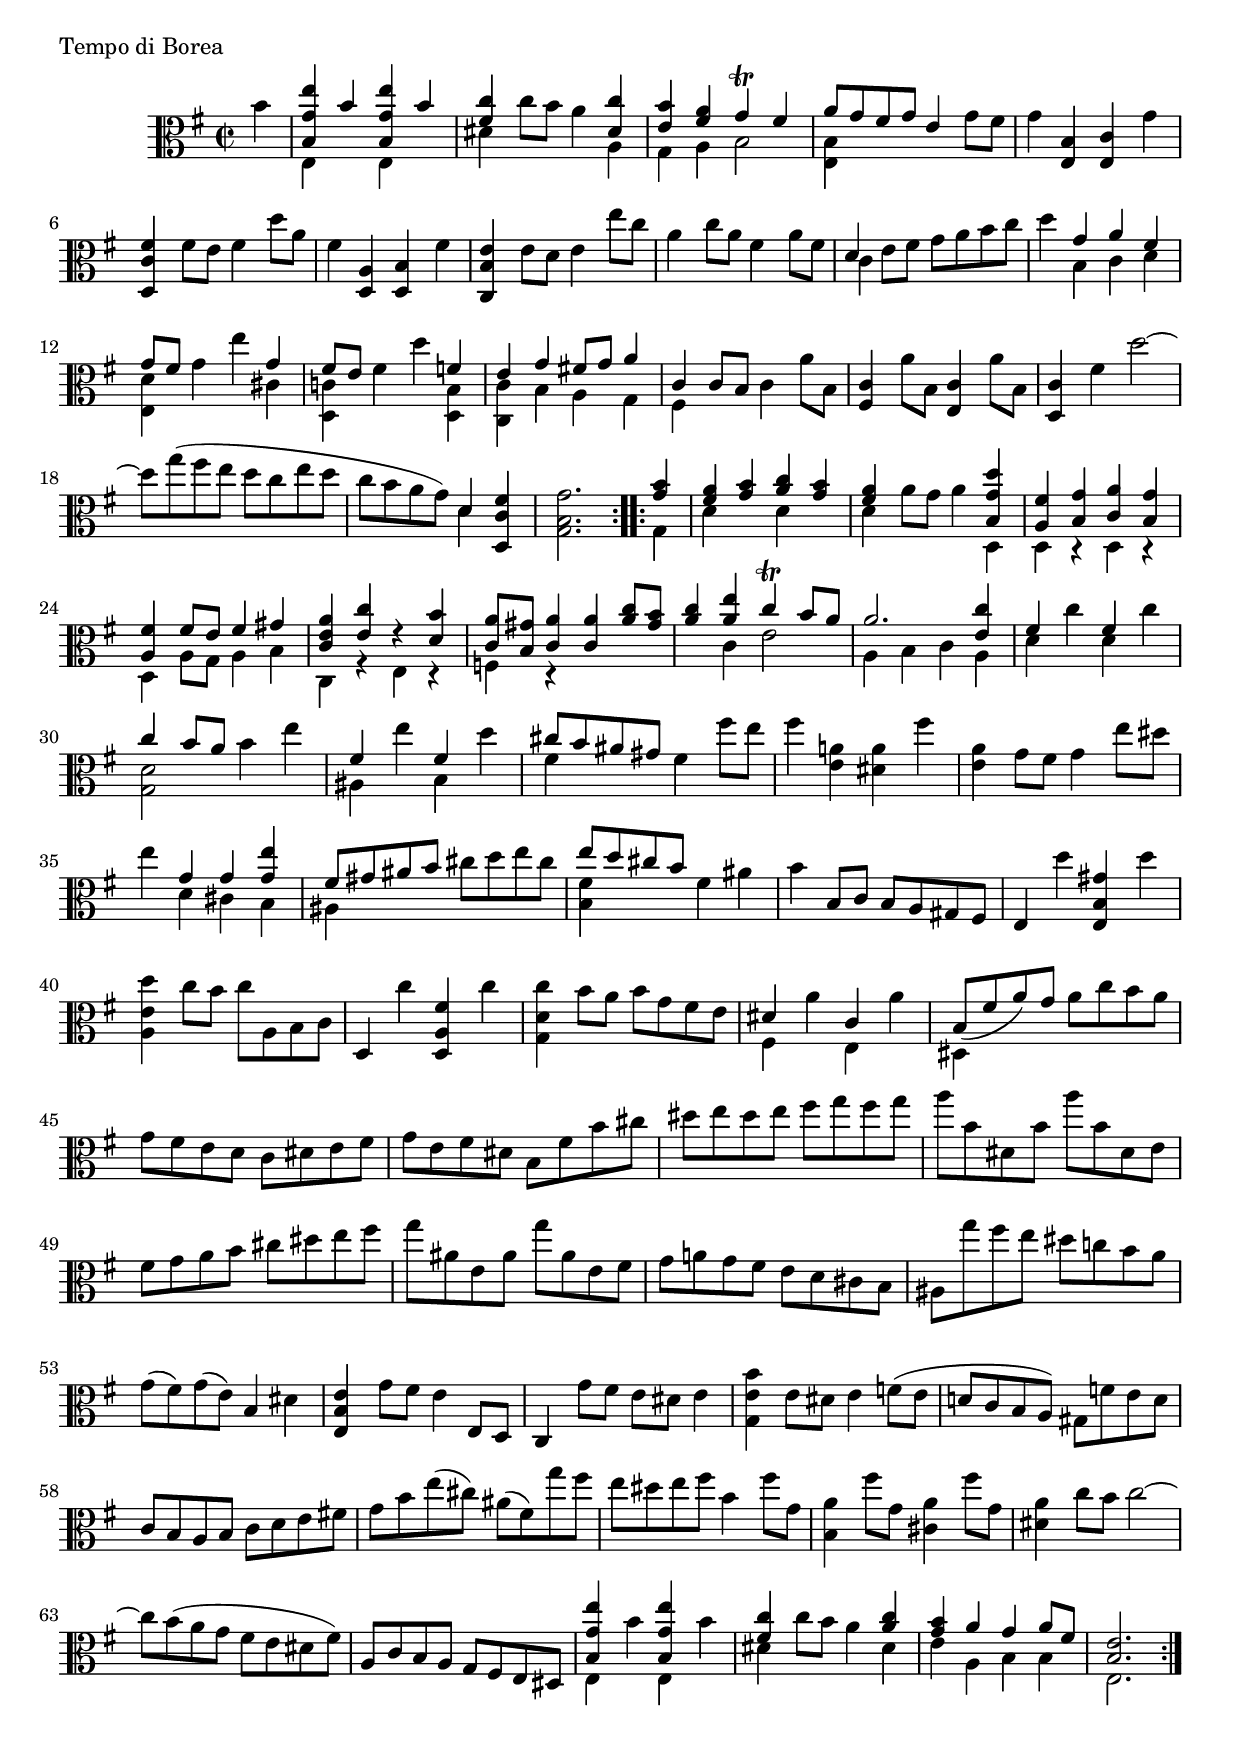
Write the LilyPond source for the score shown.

\version "2.16.0"

% Partita 1 for Solo Violin, BWV 1002
% 7. Tempo di Borea

\version "2.24.3"

viiA =  {
  fis''4 |
  % 1
  \stemUp <b'' d'' fis'>4  fis''4  <b'' d'' fis'>4 fis''4  |
  % 2
  <g'' cis''>4 \stemNeutral g''8  fis''8  e''4  \stemUp <g'' ais'>4  |
  % 3
  <fis'' b'>4 <e'' cis''>4 d''4\trill  cis''4  |
  % 4
  e''8  d''8  cis''8  d''8  b'4  \stemNeutral d''8  cis''8  |
  % 5
  d''4  <fis' b>4  <g' b>4 d''4  |
  % 6
  <cis'' g' a>4 cis''8  b'8  cis''4  a''8  e''8  |
  % 7
  cis''4  <e' a>4  <fis' a>4  cis''4  |
  % 8
  <b' fis' g>4 b'8  a'8  b'4  b''8  g''8  |
  % 9
  e''4  g''8  e''8  cis''4  e''8  cis''8  |
  % 10
  \stemUp a'4 \stemNeutral b'8  cis''8  d''8  e''8  fis''8  g''8  |
  % 11
  a''4 \stemUp d''4  e''4  cis''4  |
  % 12
  d''8  cis''8 \stemNeutral d''4  b''4  \stemUp d''4  |
  % 13
  cis''8  b'8 \stemNeutral cis''4  a''4 \stemUp c''4  |
  % 14
  b'4  d''4  cis''!8  d''8  e''4  |
  % 15
  g'4 \stemNeutral g'8  fis'8  g'4  e''8  fis'8  |
  % 16
  <g' cis'>4 e''8  fis'8  <g' b>4  e''8  fis'8  |
  % 17
  <g' a>4  cis''4  a''2 ~ |
  % 18
  a''8  d'''8(  cis'''8  b''8  a''8  g''8  b''8  a''8  |
  % 19
  g''8  fis''8  e''8   d''8) \stemUp a'4 \stemNeutral <cis'' g' a>4 |
  % 20
  <d'' fis' d'>2.
  
  \stemUp
  <fis'' d''>4 |
  % 21
  <e'' cis''>4  <fis'' d''>4  <g'' e''>4  <fis'' d''>4 |
  % 22
  <e'' cis''>4 s2 <a'' d'' fis'>4  |
  % 23
  <cis'' e'>4  <d'' fis'>4  <e'' g'>4  <d'' fis'>4  |
  % 24
  <cis'' e'>4  cis''8  b'8  cis''4  dis''4  |
  % 25
  <e'' b' g'>4  <g'' b'>4 r4  <fis'' a'>4  |
  % 26
  <e'' g'>8  <dis'' fis'>8  <e'' g'>4 <e'' g'>4  <g'' e''>8  <fis'' dis''>8  |
  % 27
  <g'' e''>4  <b'' e''>4  g''4\trill  fis''8  e''8  |
  % 28
  e''2.   <g'' b'>4 |
  % 29
  cis''4 \stemNeutral g''4 \stemUp cis''4 \stemNeutral g''4  |
  % 30
  \stemUp
  g''4 fis''8 e'' \stemNeutral fis''4 b''4  |
  % 31
  \stemUp cis''4 \stemNeutral  b'' \stemUp cis'' \stemNeutral a''  |
  % 32
  \stemUp
  gis''8  fis''8  eis''8  dis''8 \stemNeutral cis''4  cis'''8  b''8  |
  % 33
  cis'''4  <e''! b'>  <e'' ais'>  cis'''4  |
  % 34
  <e'' b'>4  d''8  cis''8  d''4  b''8  ais''8  |
  % 35
  b''4  \stemUp d''4  d''4  <b'' d''>4  |
  % 36
   cis''8[  dis''8  eis''8  fis''8] \stemNeutral gis''8  a''8  b''8  gis''8  |
  % 37
  \stemUp  b''8[ a''8  gis''8  fis''8] \stemNeutral  cis''4  eis''4  |
  % 38
  fis''4  fis'8  g'8  fis'8  e'8  dis'8  cis'8 |  
  % 39
  b4 a''  <dis'' fis' b>  a''  |
  % 40
  <a'' b' e'>4  g''8  fis''8  g''8  e'8  fis'8  g'8  |
  % 41
  a4  g''4  <cis'' e' a>4  g''4  |
  % 42
  <g'' a' d'>4  fis''8  e''8  fis''8  d''8  cis''8  b'8  |
  % 43
  \stemUp ais'4 \stemNeutral e''4 \stemUp g'4 \stemNeutral e''4 \stemUp |
  % 44
   fis'8[ ( cis''8  e''8)  d''8] \stemNeutral e''8  g''8  fis''8  e''8  |
  % 45
  d''8  cis''8  b'8  a'8  g'8  ais'8  b'8  cis''8  |
  % 46
  d''8  b'8  cis''8  ais'8  fis'8  cis''8  fis''8  gis''8  |
  % 47
  ais''8  b''8  ais''8  b''8  cis'''8  d'''8  cis'''8  d'''8 |
  % 48
  e'''8  fis''8  ais'8  fis''8  e'''8  fis''8  ais'8  b'8  |
  % 49
  cis''8  d''8  e''8  fis''8  gis''8  ais''8  b''8  cis'''8  |
  % 50
  d'''8  eis''8  b'8  eis''8  d'''8  eis''8  b'8  cis''8  |
  % 51
  d''8  e''!8  d''8  cis''8  b'8  a'8  gis'8  fis'8  |
  % 52
  eis'8  d'''8  cis'''8  b''8  ais''8  g''!8  fis''8  e''8  |
  % 53
  d''8(   cis''8)  d''8(   b'8)  fis'4  ais'4  |
  % 54
  <b' fis' b>4  d''8  cis''8  b'4  b8 a8 | 
  % 55
  g4 d''8  cis''8  b'8  ais'8  b'4  |
  % 56
  <fis'' b' d'>4  b'8  ais'8  b'4  c''8 ( b'8  |
  % 57
  a'!8  g'8  fis'8  e'8)  dis'8  c''8  b'8  a'8  |
  % 58
  g'8  fis'8  e'8  fis'8  g'8  a'8  b'8  cis''!8  |
  % 59
  d''8  fis''8  b''8(  gis''8)  eis''8(   cis''8)  d'''8  cis'''8 |
  % 60
  b''8  ais''8  b''8  cis'''8  fis''4  cis'''8  d''8  |
  % 61
  <e'' fis'>4  cis'''8  d''8 <e'' gis'>4 cis'''8  d''8  |
  % 62
  <e'' ais'>4 g''8  fis''8  g''2  ~ |
  % 63
  g''8  fis''8( e''8  d''8  cis''8  b'8  ais'8   cis''8) |
  % 64
  e'8  g'8  fis'8  e'8  d'8  cis'8  b8  ais8  |
  % 65
  \stemUp <b'' d'' fis'>4 \stemNeutral fis''4
  \stemUp <b'' d'' fis'>4 \stemNeutral fis''4  |
  % 66
  \stemUp <g'' cis''>4 \stemNeutral g''8  fis''8  e''4  \stemUp <g'' e''>4  |
  %67
  <fis'' d''>4 e'' d'' e''8 cis'' |
  % 68
  <b' fis'>2.
} 

viiB =  {
  s4
  % 1
  \stemDown
  b4  s4  b4  s4  |
  % 2
  ais'4  s2  e'4  |
  % 3
  d'4  e'4  fis'2  |
  % 4
  <fis' b>4  s4*3  
  % 5
  s1*5
  %10
  g'4 s4*3
  % 11
  s4 fis'4 g'4 a'4 |
  % 12
  <a' b>4  s2  gis'4|
  % 13
  <g'! a>4  s2  <fis' a>4  |
  % 14
  <g' g>4 fis'4 e'4 d'4 |
  % 15
  cis'4 s4*3 | s1*3
  % 19
  s2 a'4 s1
  %20
  d'4
  % 21
  a'4  s4  a'4  s4  |
  % 22
  a'4  e''8  d''8  e''4  a4  |
  % 23
  a4  r4  a4  r4  |
  % 24
  a4 e'8 d' e'4 fis'4 |
  % 25
  g4 r4 b4 r4 |
  % 26
  c'4 r4 s2 |
  % 27
  s4 g'4 b'2 |
  % 28
  e'4 fis' g' e' |
  % 29
  a'4 s4 a'4 s4 |
  % 30
  <d' a'>2 s2 |
  % 31
  eis'4 s4 fis'4 s4 |
  % 32
  cis''4  s4*3 | s1*2 |
  % 35
  s4 a'4  gis'4  fis'4  |
  % 36
  eis'4  s4*3  |
  % 37
  <fis' cis''>4  s4*3 | s1*5 |
  %43
  cis'4 s4 b4 s4 |
  % 44
  ais4 s4*3 | s1*20 |
  % 65
  b4  s4  b4  s4  |
  % 66
  ais'4  s2  ais'4  |
  % 67
  b'4 e' fis' fis' |
  % 68
  b2.
} 

viiStaff = \context Staff <<
  \context Voice=A \viiA
  \context Voice=B \viiB
>>


viiViolaGlobal =   {
  \clef "alto"
  \key g\major
  \time 2/2
  \repeat "volta" 2 {
    \partial 4 s4 | s1*19 | s4*3
  }
  \repeat "volta" 2 {
    s4 | s1*47 | s4*3
  }
}

viiViolaScripts =  {
}

viiViolaStaff =  \context Staff <<
   \transpose c' f \viiStaff
  \viiViolaGlobal
  \viiViolaScripts
>>

\score {
  \viiViolaStaff
  \layout { }
  
  \midi {
    \tempo 4 = 140
    }


  \header {
    piece = "Tempo di Borea"
    opus = ""
  }
}

